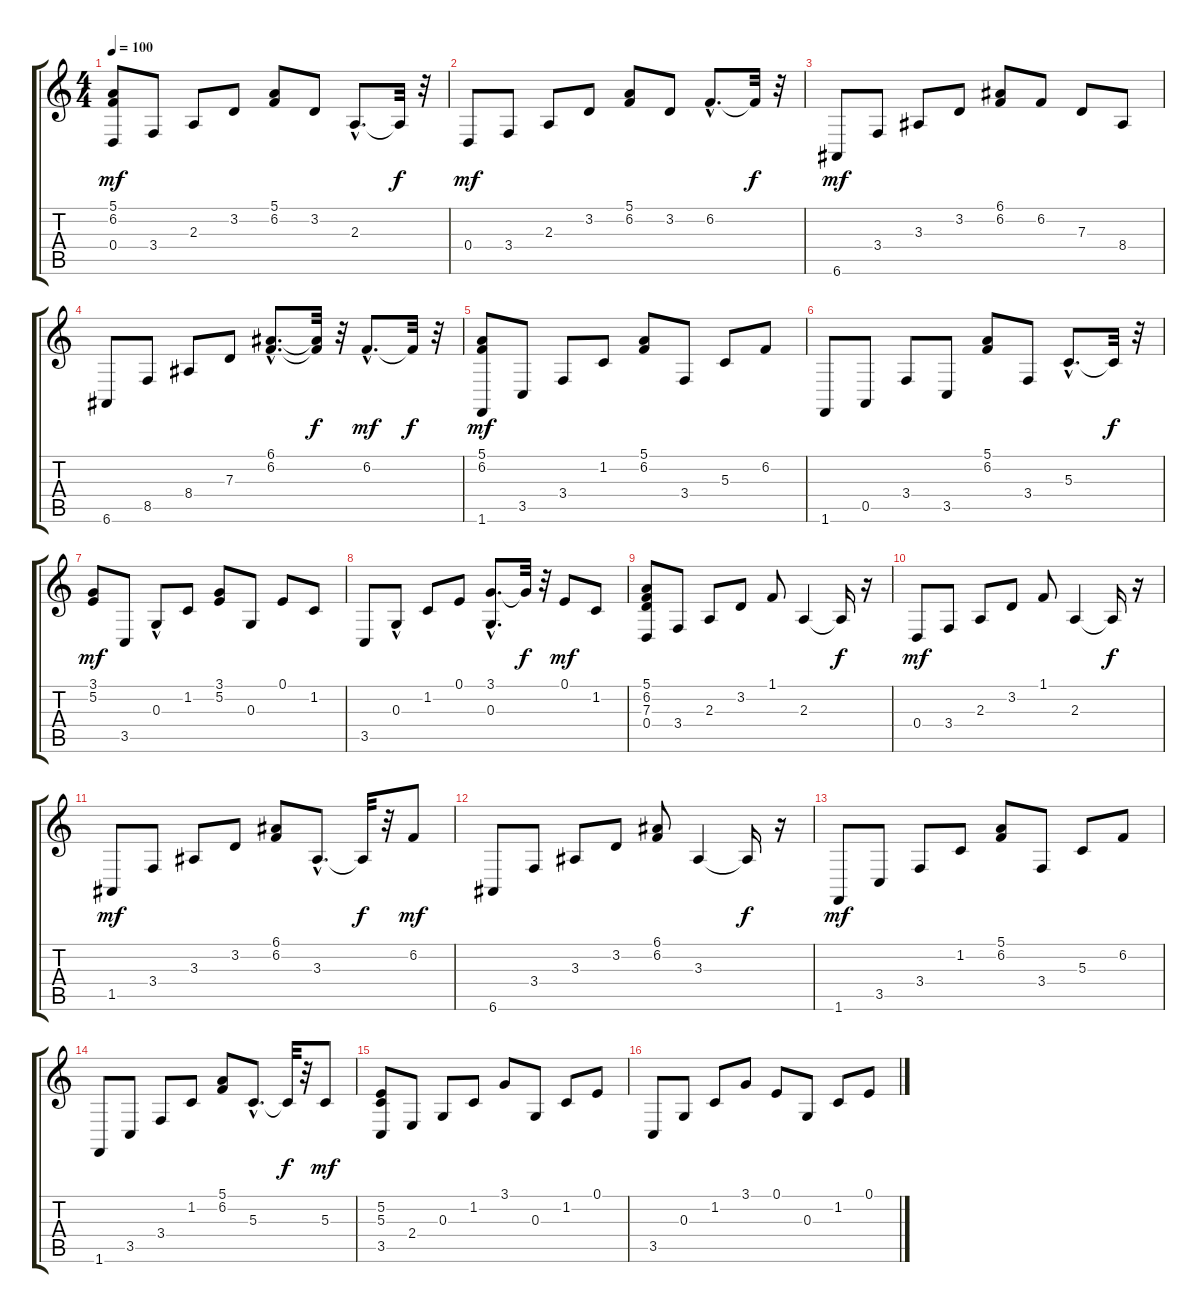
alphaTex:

\track "" {instrument acousticgrandpiano}
\staff {score tabs}
\tuning (E4 B3 G3 D3 A2 E2) {hide}
\ts (4 4)
\tempo 100
\clef g2
\ks c
(5.1 6.2 0.4).8{dy mf} 3.4.8 2.3.8 3.2.8 (5.1 6.2).8 3.2.8 2.3{hac}.8{d} 2.3{t}.32{dy f} r.32 |
0.4.8{dy mf} 3.4.8 2.3.8 3.2.8 (5.1 6.2).8 3.2.8 6.2{hac}.8{d} 6.2{t}.32{dy f} r.32 |
6.6.8{dy mf} 3.4.8 3.3.8 3.2.8 (6.1 6.2).8 6.2.8 7.3.8 8.4.8 |
6.6.8 8.5.8 8.4.8 7.3.8 (6.1{hac} 6.2{hac}).8{d} (6.1{t} 6.2{t}).32{dy f} r.32 6.2{hac}.8{d dy mf} 6.2{t}.32{dy f} r.32 |
(5.1 6.2 1.6).8{dy mf} 3.5.8 3.4.8 1.2.8 (5.1 6.2).8 3.4.8 5.3.8 6.2.8 |
1.6.8 0.5.8 3.4.8 3.5.8 (5.1 6.2).8 3.4.8 5.3{hac}.8{d} 5.3{t}.32{dy f} r.32 |
(3.1 5.2).8{dy mf} 3.5.8 0.3{hac}.8 1.2.8 (3.1 5.2).8 0.3.8 0.1.8 1.2.8 |
3.5.8 0.3{hac}.8 1.2.8 0.1.8 (3.1{hac} 0.3).8{d} 3.1{t}.32{dy f} r.32 0.1.8{dy mf} 1.2.8 |
(5.1 6.2 7.3 0.4).8 3.4.8 2.3.8 3.2.8 1.1.8 2.3.4 2.3{t}.16{dy f} r.16 |
0.4.8{dy mf} 3.4.8 2.3.8 3.2.8 1.1.8 2.3.4 2.3{t}.16{dy f} r.16 |
1.5.8{dy mf} 3.4.8 3.3.8 3.2.8 (6.1 6.2).8 3.3{hac}.8{d} 3.3{t}.32{dy f} r.32 6.2.8{dy mf} |
6.6.8 3.4.8 3.3.8 3.2.8 (6.1 6.2).8 3.3.4 3.3{t}.16{dy f} r.16 |
1.6.8{dy mf} 3.5.8 3.4.8 1.2.8 (5.1 6.2).8 3.4.8 5.3.8 6.2.8 |
1.6.8 3.5.8 3.4.8 1.2.8 (5.1 6.2).8 5.3{hac}.8{d} 5.3{t}.32{dy f} r.32 5.3.8{dy mf} |
(5.2 5.3 3.5).8 2.4.8 0.3.8 1.2.8 3.1.8 0.3.8 1.2.8 0.1.8 |
3.5.8 0.3.8 1.2.8 3.1.8 0.1.8 0.3.8 1.2.8 0.1.8
